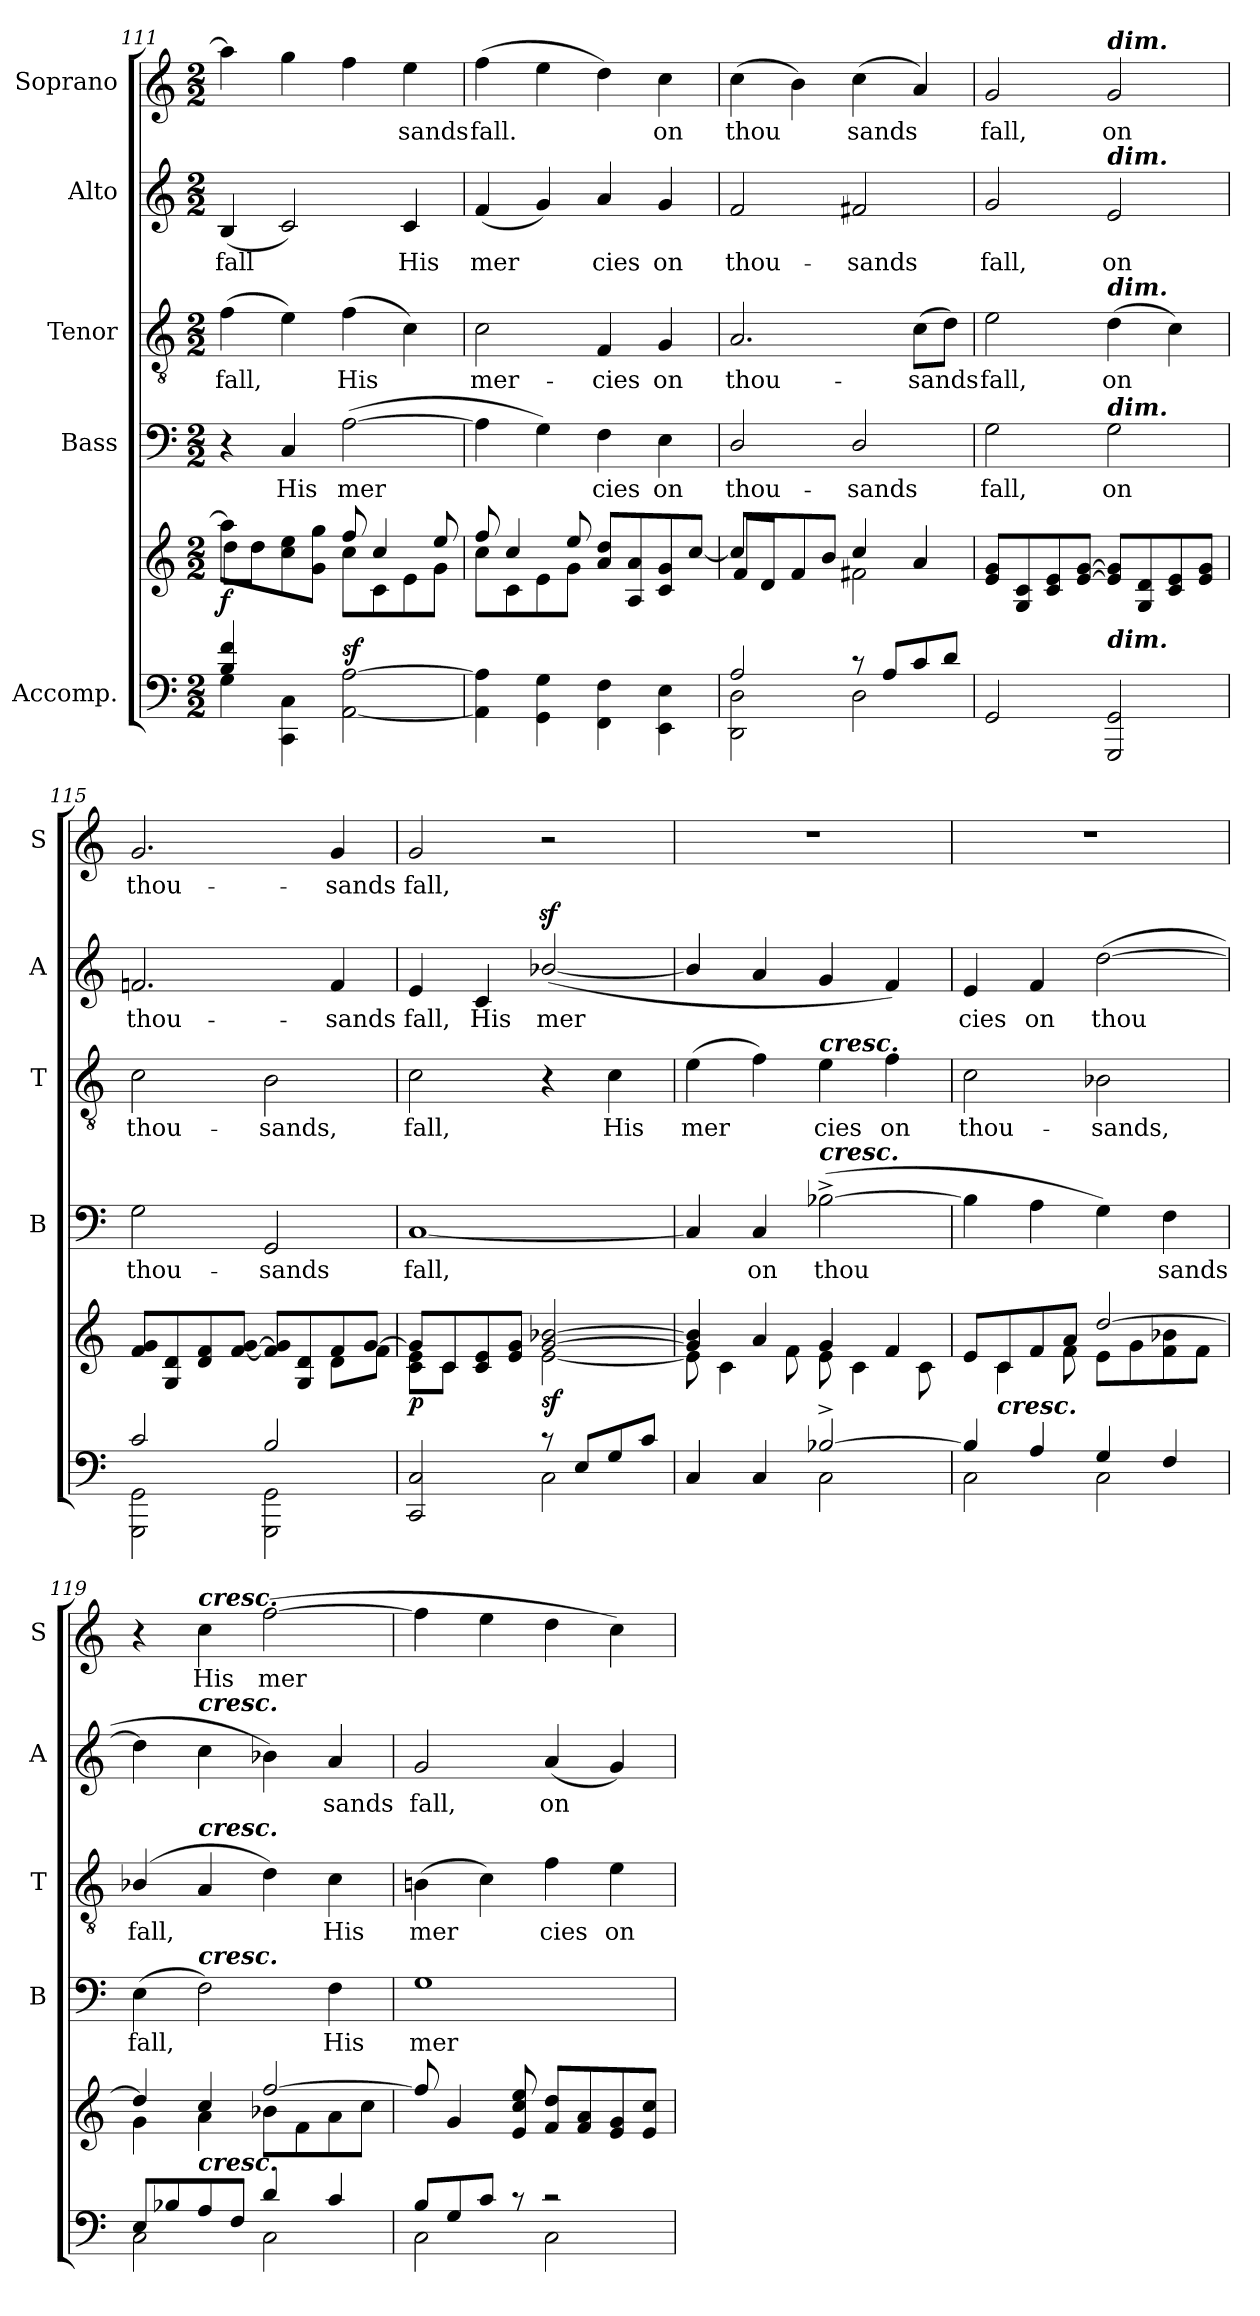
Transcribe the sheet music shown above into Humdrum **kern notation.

**kern	**kern	**dynam	**kern	**text	**kern	**text	**kern	**text	**kern	**text
*part5	*part5	*part5	*part4	*part4	*part3	*part3	*part2	*part2	*part1	*part1
*staff6	*staff5	*staff5/6	*staff4	*staff4	*staff3	*staff3	*staff2	*staff2	*staff1	*staff1
*I"Accomp.	*	*	*I"Bass	*	*I"Tenor	*	*I"Alto	*	*I"Soprano	*
*	*	*	*I'B	*	*I'T	*	*I'A	*	*I'S	*
*clefF4	*clefG2	*	*clefF4	*	*clefGv2	*	*clefG2	*	*clefG2	*
*k[]	*k[]	*	*k[]	*	*k[]	*	*k[]	*	*k[]	*
*C:	*C:	*	*C:	*	*C:	*	*C:	*	*C:	*
*M2/2	*M2/2	*	*M2/2	*	*M2/2	*	*M2/2	*	*M2/2	*
=111	=111	=111	=111	=111	=111	=111	=111	=111	=111	=111
*^	*^	*	*	*	*	*	*	*	*	*
!	!	!	!	!LO:DY:b	!	!	!	!LO:LY:b	!	!LO:LY:b	!	!
4B/ 4f/	4G\	8aa\L]	8dd\L	f	4r	.	(>4f\	fall,	(<4B/	fall	4aa\]	.
.	.	8dd\	8dd\J	.	.	.	.	.	.	.	.	.
!	!	!	!	!	!	!LO:LY:b	!	!	!	!	!	!
4ryy	4CC\ 4C\	8cc\ 8ee\	4ryy	.	4C/	His	4e\)	.	2c/)	.	4gg\	.
.	.	8g\ 8gg\J	.	.	.	.	.	.	.	.	.	.
!	!	!	!	!LO:DY:a=2	!	!LO:LY:b	!	!LO:LY:b	!	!	!	!
2ryy	[<2AA\ [<2A\	8ff/	8cc\L	sf	(>[2A\	mer­	(>4f\	His	.	.	4ff\	.
.	.	4cc/	8c\	.	.	.	.	.	.	.	.	.
!	!	!	!	!	!	!	!	!	!	!LO:LY:b	!	!LO:LY:b
.	.	.	8e\	.	.	.	4c\)	.	4c/	His	4ee\	sands
.	.	8ee/	8g\J	.	.	.	.	.	.	.	.	.
=112	=112	=112	=112	=112	=112	=112	=112	=112	=112	=112	=112	=112
!	!	!	!	!	!	!	!	!LO:LY:b	!	!LO:LY:b	!	!LO:LY:b
1ryy	4AA\] 4A\]	8ff/	8cc\L	.	4A\]	.	2c\	mer-	(<4f/	mer­	(>4ff\	fall.
.	.	4cc/	8c\	.	.	.	.	.	.	.	.	.
.	4GG\ 4G\	.	8e\	.	4G\)	.	.	.	4g/)	.	4ee\	.
.	.	8ee/	8g\J	.	.	.	.	.	.	.	.	.
!	!	!	!	!	!	!LO:LY:b	!	!LO:LY:b	!	!LO:LY:b	!	!
.	4FF\ 4F\	8a/ 8dd/L	2ryy	.	4F\	cies	4F/	-cies	4a/	cies	4dd\)	.
.	.	8A/ 8a/	.	.	.	.	.	.	.	.	.	.
!	!	!	!	!	!	!LO:LY:b	!	!LO:LY:b	!	!LO:LY:b	!	!LO:LY:b
.	4EE\ 4E\	8c/ 8g/	.	.	4E\	on	4G/	on	4g/	on	4cc\	on
.	.	[>8cc/J	.	.	.	.	.	.	.	.	.	.
=113	=113	=113	=113	=113	=113	=113	=113	=113	=113	=113	=113	=113
!	!	!	!	!	!	!LO:LY:b	!	!LO:LY:b	!	!LO:LY:b	!	!LO:LY:b
2A/	2DD\ 2D\	8cc/L]	8f/L	.	2D/	thou-	2.A/	thou-	2f/	thou-	(>4cc\	thou­
.	.	8d/	8d\Jyy	.	.	.	.	.	.	.	.	.
.	.	8f/	4ryy	.	.	.	.	.	.	.	4b\)	.
.	.	8b/J	.	.	.	.	.	.	.	.	.	.
!	!	!	!	!	!	!LO:LY:b	!	!	!	!LO:LY:b	!	!LO:LY:b
8rc	2D\	4cc/	2f#X\	.	2D/	-sands	.	.	2f#X/	-sands	(<4cc\	sands
8A/L	.	.	.	.	.	.	.	.	.	.	.	.
!	!	!	!	!	!	!	!	!LO:LY:b	!	!	!	!
8c/	.	4a/	.	.	.	.	(>8c\L	-sands	.	.	4a/)	.
8d/J	.	.	.	.	.	.	8d\J)	.	.	.	.	.
=114	=114	=114	=114	=114	=114	=114	=114	=114	=114	=114	=114	=114
!	!	!	!	!	!	!LO:LY:b	!	!LO:LY:b	!	!LO:LY:b	!	!LO:LY:b
1ryy	2GG/	8e/ 8g/L	1ryy	.	2G\	fall,	2e\	fall,	2g/	fall,	2g/	fall,
.	.	8G/ 8c/	.	.	.	.	.	.	.	.	.	.
.	.	8c/ 8e/	.	.	.	.	.	.	.	.	.	.
.	.	[8e/ [8g/J	.	.	.	.	.	.	.	.	.	.
!	!	!	!	!	!	!	!	!	!	!	!LO:TX:a:Bi:t=dim.	!
!	!	!	!	!	!	!	!	!	!LO:TX:a:Bi:t=dim.	!	!	!
!	!	!	!	!	!	!	!LO:TX:a:Bi:t=dim.	!	!	!	!	!
!	!	!	!	!	!LO:TX:a:Bi:t=dim.	!	!	!	!	!	!	!
!	!	!LO:TX:b:Bi:t=dim.	!	!	!	!	!	!	!	!	!	!
!	!	!	!	!	!	!LO:LY:b	!	!LO:LY:b	!	!LO:LY:b	!	!LO:LY:b
.	2GGG/ 2GG/	8e/] 8g/]L	.	.	2G\	on	(>4d\	on	2e/	on	2g/	on
.	.	8G/ 8d/	.	.	.	.	.	.	.	.	.	.
.	.	8c/ 8e/	.	.	.	.	4c\)	.	.	.	.	.
.	.	8e/ 8g/J	.	.	.	.	.	.	.	.	.	.
=115	=115	=115	=115	=115	=115	=115	=115	=115	=115	=115	=115	=115
!	!	!	!	!	!	!LO:LY:b	!	!LO:LY:b	!	!LO:LY:b	!	!LO:LY:b
2c/	2GGG\ 2GG\	8f/ 8g/L	2ryy	.	2G\	thou-	2c\	thou-	2.fni/	thou-	2.g/	thou-
.	.	8G/ 8d/	.	.	.	.	.	.	.	.	.	.
.	.	8d/ 8f/	.	.	.	.	.	.	.	.	.	.
.	.	[>8f/ [>8g/J	.	.	.	.	.	.	.	.	.	.
!	!	!	!	!	!	!LO:LY:b	!	!LO:LY:b	!	!	!	!
2B/	2GGG\ 2GG\	8f/] 8g/]L	4ryy	.	2GG/	-sands	2B\	-sands,	.	.	.	.
.	.	8G/ 8d/	.	.	.	.	.	.	.	.	.	.
!	!	!	!	!	!	!	!	!	!	!LO:LY:b	!	!LO:LY:b
.	.	8f/	8d\L	.	.	.	.	.	4f/	-sands	4g/	-sands
.	.	[>8g/J	8f\J	.	.	.	.	.	.	.	.	.
!!LO:LB:g=z
=116	=116	=116	=116	=116	=116	=116	=116	=116	=116	=116	=116	=116
!	!	!	!	!LO:DY:b	!	!LO:LY:b	!	!LO:LY:b	!	!LO:LY:b	!	!LO:LY:b
2ryy	2CC/ 2C/	8g/L]	8c\ 8e\L	p	[1C	fall,	2c\	fall,	4e/	fall,	2g/	fall,
.	.	8c/	8c\J	.	.	.	.	.	.	.	.	.
!	!	!	!	!	!	!	!	!	!	!LO:LY:b	!	!
.	.	8c/ 8e/	4ryy	.	.	.	.	.	4c/	His	.	.
.	.	8e/ 8g/J	.	.	.	.	.	.	.	.	.	.
!	!	!	!	!LO:DY:b	!	!	!	!	!	!LO:LY:b	!	!
8rc	2C\	[>2g/ [>2b-X/	[<2e\	sf	.	.	4r	.	(<[2b-Xz</	mer­	2r	.
8E/L	.	.	.	.	.	.	.	.	.	.	.	.
!	!	!	!	!	!	!	!	!LO:LY:b	!	!	!	!
8G/	.	.	.	.	.	.	4c\	His	.	.	.	.
8c/J	.	.	.	.	.	.	.	.	.	.	.	.
=117	=117	=117	=117	=117	=117	=117	=117	=117	=117	=117	=117	=117
!	!	!	!	!	!	!	!	!LO:LY:b	!	!	!	!
2ryy	4C/	4g/] 4b-/]	8e\]	.	4C/]	.	(>4e\	mer­	4b-/]	.	1r	.
.	.	.	4c\	.	.	.	.	.	.	.	.	.
!	!	!	!	!	!	!LO:LY:b	!	!	!	!	!	!
.	4C/	4a/	.	.	4C/	on	4f\)	.	4a/	.	.	.
.	.	.	8f\	.	.	.	.	.	.	.	.	.
!	!	!	!	!	!	!	!LO:TX:a:Bi:t=cresc.	!	!	!	!	!
!	!	!	!	!	!LO:TX:a:Bi:t=cresc.	!	!	!	!	!	!	!
!	!	!	!	!	!	!LO:LY:b	!	!LO:LY:b	!	!	!	!
[>2B-X^>/	2C\	4g/	8e\	.	(>[2B-X^>\	thou­	4e\	cies	4g/	.	.	.
.	.	.	4c\	.	.	.	.	.	.	.	.	.
!	!	!	!	!	!	!	!	!LO:LY:b	!	!	!	!
.	.	4f/	.	.	.	.	4f\	on	4f/)	.	.	.
.	.	.	8c\	.	.	.	.	.	.	.	.	.
=118	=118	=118	=118	=118	=118	=118	=118	=118	=118	=118	=118	=118
!	!	!	!	!	!	!	!	!LO:LY:b	!	!LO:LY:b	!	!
4B-/]	2C\	8e/L	8ryy	.	4B-\]	.	2c\	thou-	4e/	cies	1r	.
!	!	!LO:TX:b:Bi:t=cresc.	!	!	!	!	!	!	!	!	!	!
.	.	8c/	4c\	.	.	.	.	.	.	.	.	.
!	!	!	!	!	!	!	!	!	!	!LO:LY:b	!	!
4A/	.	8f/	.	.	4A\	.	.	.	4f/	on	.	.
.	.	8a/J	8f\	.	.	.	.	.	.	.	.	.
!	!	!	!	!	!	!	!	!LO:LY:b	!	!LO:LY:b	!	!
4G/	2C\	[>2dd/	8e\L	.	4G\)	.	2B-X\	-sands,	(>[2dd\	thou­	.	.
.	.	.	8g\	.	.	.	.	.	.	.	.	.
!	!	!	!	!	!	!LO:LY:b	!	!	!	!	!	!
4F/	.	.	8f\ 8b-X\	.	4F\	sands	.	.	.	.	.	.
.	.	.	8f\J	.	.	.	.	.	.	.	.	.
=119	=119	=119	=119	=119	=119	=119	=119	=119	=119	=119	=119	=119
!	!	!	!	!	!	!LO:LY:b	!	!LO:LY:b	!	!	!	!
8E/L	2C\	4dd/]	4g\	.	(>4E\	fall,	(<4B-X/	fall,	4dd\]	.	4r	.
8B-X/	.	.	.	.	.	.	.	.	.	.	.	.
!	!	!	!	!	!	!	!	!	!	!	!LO:TX:a:Bi:t=cresc.	!
!	!	!	!	!	!	!	!	!	!LO:TX:a:Bi:t=cresc.	!	!	!
!	!	!	!	!	!	!	!LO:TX:a:Bi:t=cresc.	!	!	!	!	!
!	!	!	!	!	!LO:TX:a:Bi:t=cresc.	!	!	!	!	!	!	!
!	!	!LO:TX:b:Bi:t=cresc.	!	!	!	!	!	!	!	!	!	!
!	!	!	!	!	!	!	!	!	!	!	!	!LO:LY:b
8A/	.	4cc/	4a\	.	2F\)	.	4A/	.	4cc\	.	4cc\	His
8F/J	.	.	.	.	.	.	.	.	.	.	.	.
!	!	!	!	!	!	!	!	!	!	!	!	!LO:LY:b
4d/	2C\	[>2ff/	8b-X\L	.	.	.	4d\)	.	4b-X\)	.	(>[2ff\	mer­
.	.	.	8f\	.	.	.	.	.	.	.	.	.
!	!	!	!	!	!	!LO:LY:b	!	!LO:LY:b	!	!LO:LY:b	!	!
4c/	.	.	8a\	.	4F\	His	4c\	His	4a/	sands	.	.
.	.	.	8cc\J	.	.	.	.	.	.	.	.	.
=120	=120	=120	=120	=120	=120	=120	=120	=120	=120	=120	=120	=120
!	!	!	!	!	!	!LO:LY:b	!	!LO:LY:b	!	!LO:LY:b	!	!
8B/L	2C\	8ff/]	1ryy	.	1G	mer-	(>4Bni\	mer­	2g/	fall,	4ff\]	.
8G/	.	4g/	.	.	.	.	.	.	.	.	.	.
8c/J	.	.	.	.	.	.	4c\)	.	.	.	4ee\	.
8rc	.	8e/ 8cc/ 8ee/	.	.	.	.	.	.	.	.	.	.
!	!	!	!	!	!	!	!	!LO:LY:b	!	!LO:LY:b	!	!
2rc	2C\	8f/ 8dd/L	.	.	.	.	4f\	cies	(<4a/	on	4dd\	.
.	.	8f/ 8a/	.	.	.	.	.	.	.	.	.	.
!	!	!	!	!	!	!	!	!LO:LY:b	!	!	!	!
.	.	8e/ 8g/	.	.	.	.	4e\	on	4g/)	.	4cc\)	.
.	.	8e/ 8cc/J	.	.	.	.	.	.	.	.	.	.
*v	*v	*	*	*	*	*	*	*	*	*	*	*
*	*v	*v	*	*	*	*	*	*	*	*	*
=	=	=	=	=	=	=	=	=	=	=
*-	*-	*-	*-	*-	*-	*-	*-	*-	*-	*-
